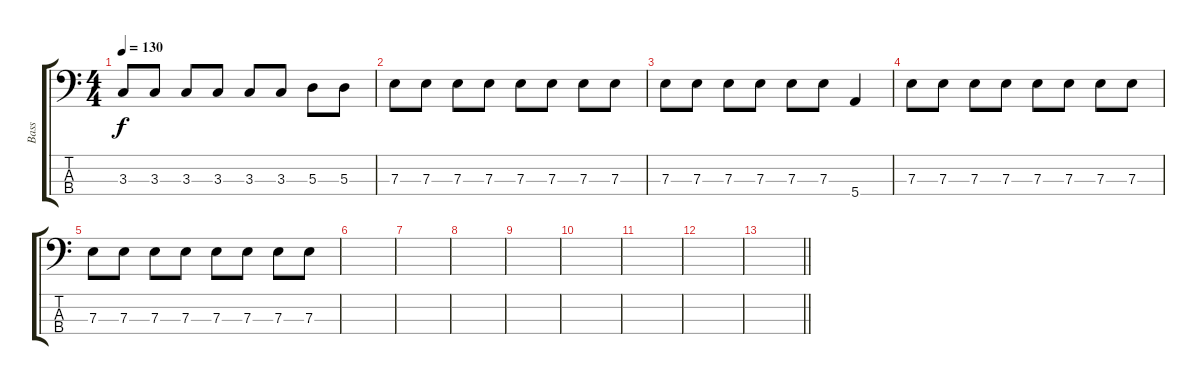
\track ("Bass" "Bass") {instrument electricbassfinger}
\staff {score tabs}
\tuning (G2 D2 A1 E1) {hide}
\ts (4 4)
\tempo 130
\clef f4
\ks c
3.3.8{dy f} 3.3.8 3.3.8 3.3.8 3.3.8 3.3.8 5.3.8 5.3.8 |
7.3.8 7.3.8 7.3.8 7.3.8 7.3.8 7.3.8 7.3.8 7.3.8 |
7.3.8 7.3.8 7.3.8 7.3.8 7.3.8 7.3.8 5.4.4 |
7.3.8 7.3.8 7.3.8 7.3.8 7.3.8 7.3.8 7.3.8 7.3.8 |
7.3.8 7.3.8 7.3.8 7.3.8 7.3.8 7.3.8 7.3.8 7.3.8 |
|
|
|
|
|
|
|
\barLineRight lightlight
